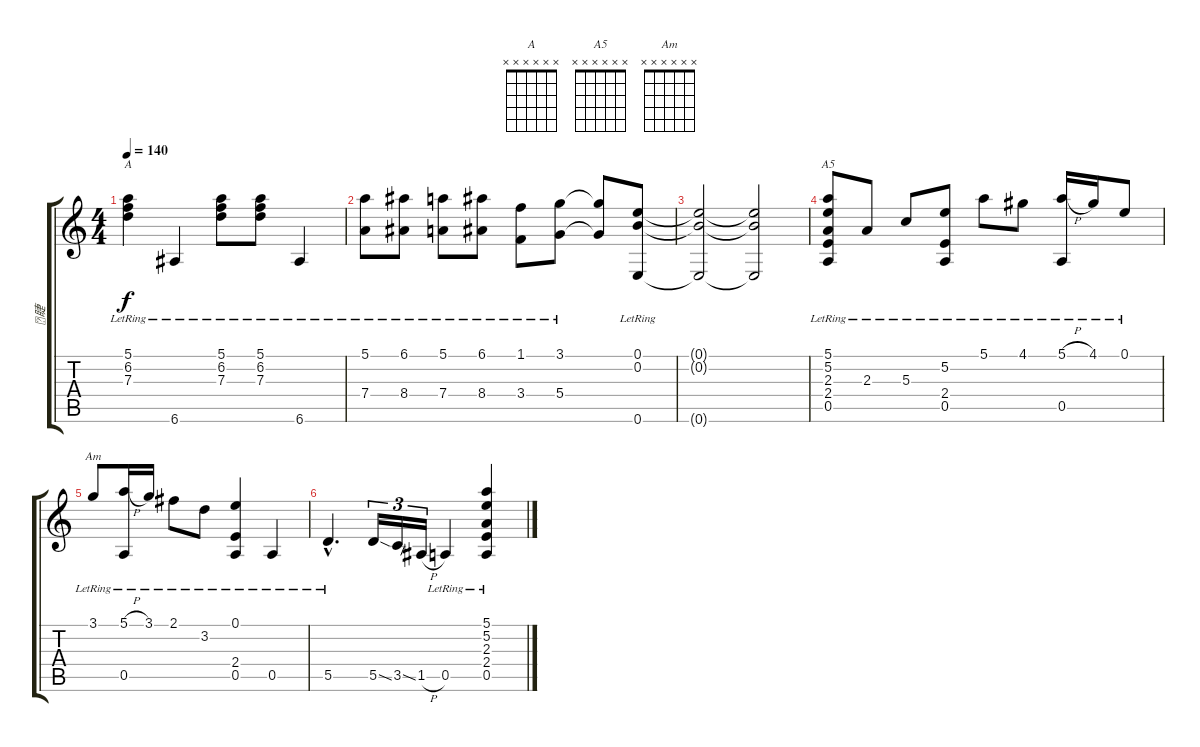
\track ("睫" "睫") {instrument acousticguitarnylon}
\staff {score tabs}
\tuning (E4 B3 G3 D3 A2 E2) {hide}
\chord ("A" x x x x x x)
\chord ("A5" x x x x x x)
\chord ("Am" x x x x x x)
\ts (4 4)
\tempo 140
\clef g2
\ks c
(5.1{lr} 6.2{lr} 7.3{lr}).4{ch "A" dy f} 6.6{lr}.4 (5.1{lr} 6.2{lr} 7.3{lr}).8 (5.1{lr} 6.2{lr} 7.3{lr}).8 6.6{lr}.4 |
(5.1{lr} 7.4{lr}).8 (6.1{lr} 8.4{lr}).8 (5.1{lr} 7.4{lr}).8 (6.1{lr} 8.4{lr}).8 (1.1{lr} 3.4{lr}).8 (3.1{lr} 5.4{lr}).8 (3.1{t} 5.4{t}).8 (0.1{lr} 0.2{lr} 0.6{lr}).8 |
(0.1{t} 0.2{t} 0.6{t}).2 (0.1{t} 0.2{t} 0.6{t}).2 |
(5.1{lr} 5.2{lr} 2.3{lr} 2.4{lr} 0.5{lr}).8{ch "A5"} 2.3{lr}.8 5.3{lr}.8 (5.2{lr} 2.4{lr} 0.5{lr}).8 5.1{lr}.8 4.1{lr}.8 (5.1{h} 0.5{lr}).16 4.1{lr}.16 0.1{lr}.8 |
3.1{lr}.8{ch "Am"} (5.1{h} 0.5{lr}).16 3.1{lr}.16 2.1{lr}.8 3.2{lr}.8 (0.1{lr} 2.4{lr} 0.5{lr}).4 0.5{lr}.4 |
5.5{hac lr}.4{d} 5.5{ss}.16{tu (3 2)} 3.5{ss}.16{tu (3 2)} 1.5{h}.16{tu (3 2)} 0.5{lr}.4 (5.1{lr} 5.2{lr} 2.3{lr} 2.4{lr} 0.5{lr}).4
